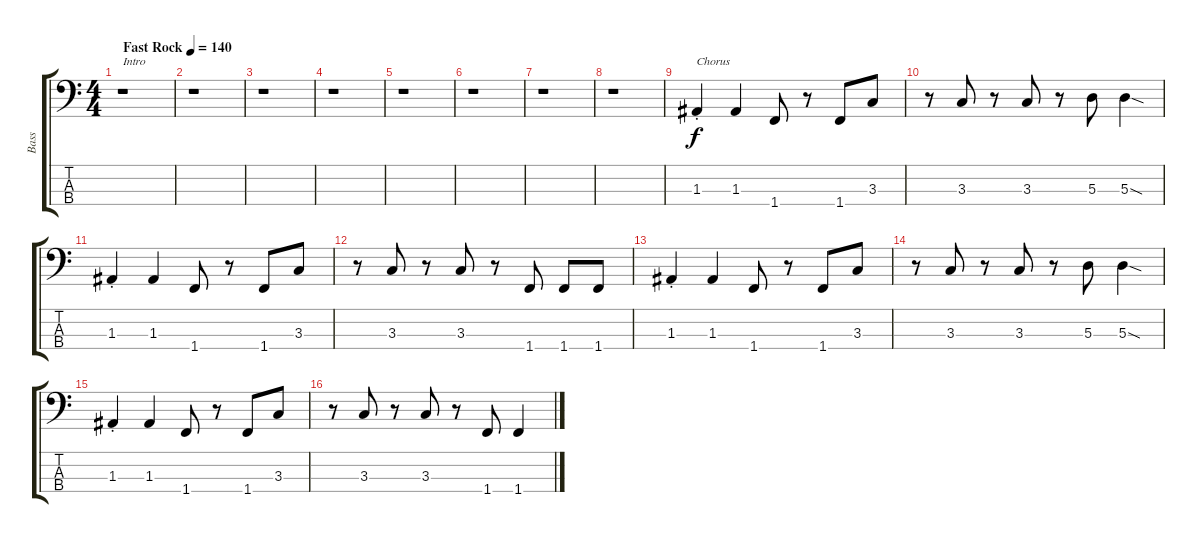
\track ("Bass" "Bass") {instrument electricbassfinger}
\staff {score tabs}
\tuning (G2 D2 A1 E1) {hide}
\ts (4 4)
\tempo (140 "Fast Rock")
\clef f4
\ks c
r.1{txt "Intro" dy f instrument electricbassfinger} |
r.1 |
r.1 |
r.1 |
r.1 |
r.1 |
r.1 |
r.1 |
1.3{st}.4{txt "Chorus"} 1.3.4 1.4.8 r.8 1.4.8 3.3.8 |
r.8 3.3.8 r.8 3.3.8 r.8 5.3.8 5.3{sod}.4 |
1.3{st}.4 1.3.4 1.4.8 r.8 1.4.8 3.3.8 |
r.8 3.3.8 r.8 3.3.8 r.8 1.4.8 1.4.8 1.4.8 |
1.3{st}.4 1.3.4 1.4.8 r.8 1.4.8 3.3.8 |
r.8 3.3.8 r.8 3.3.8 r.8 5.3.8 5.3{sod}.4 |
1.3{st}.4 1.3.4 1.4.8 r.8 1.4.8 3.3.8 |
r.8 3.3.8 r.8 3.3.8 r.8 1.4.8 1.4.4
